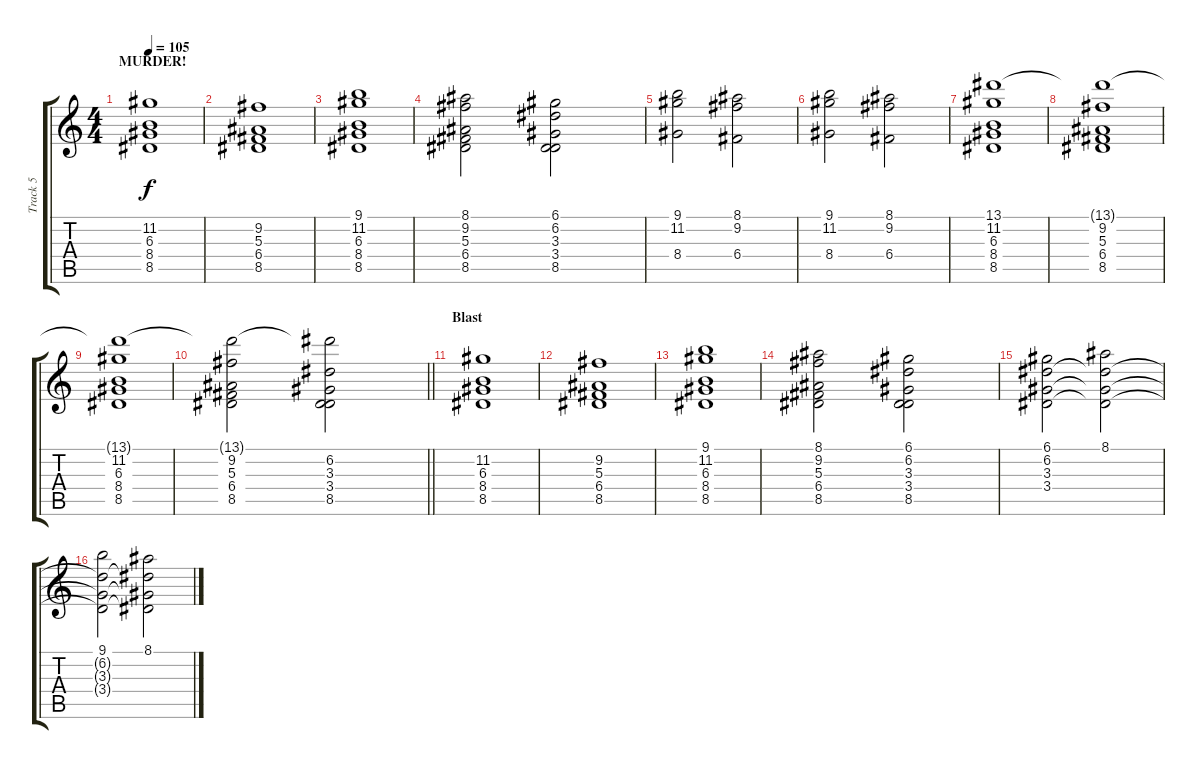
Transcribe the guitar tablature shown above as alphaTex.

\track ("Track 5" "Track 5") {instrument distortionguitar}
\staff {score tabs}
\tuning (D4 A3 F3 C3 G2 D2) {hide}
\ts (4 4)
\section ("" "MURDER!")
\tempo 105
\clef g2
\ks c
(11.2 6.3 8.4 8.5).1{dy f} |
(9.2 5.3 6.4 8.5).1 |
(9.1 11.2 6.3 8.4 8.5).1 |
(8.1 9.2 5.3 6.4 8.5).2 (6.1 6.2 3.3 3.4 8.5).2 |
(9.1 11.2 8.4).2 (8.1 9.2 6.4).2 |
(9.1 11.2 8.4).2 (8.1 9.2 6.4).2 |
(13.1 11.2 6.3 8.4 8.5).1 |
(13.1{t} 9.2 5.3 6.4 8.5).1 |
(13.1{t} 11.2 6.3 8.4 8.5).1 |
\barLineRight lightlight
(13.1{t} 9.2 5.3 6.4 8.5).2 (13.1{t} 6.2 3.3 3.4 8.5).2 |
\section ("" "Blast")
(11.2 6.3 8.4 8.5).1 |
(9.2 5.3 6.4 8.5).1 |
(9.1 11.2 6.3 8.4 8.5).1 |
(8.1 9.2 5.3 6.4 8.5).2 (6.1 6.2 3.3 3.4 8.5).2 |
(6.1 6.2 3.3 3.4).2 (8.1 6.2{t} 3.3{t} 3.4{t}).2 |
(9.1 6.2{t} 3.3{t} 3.4{t}).2 (8.1 6.2{t} 3.3{t} 3.4{t}).2
